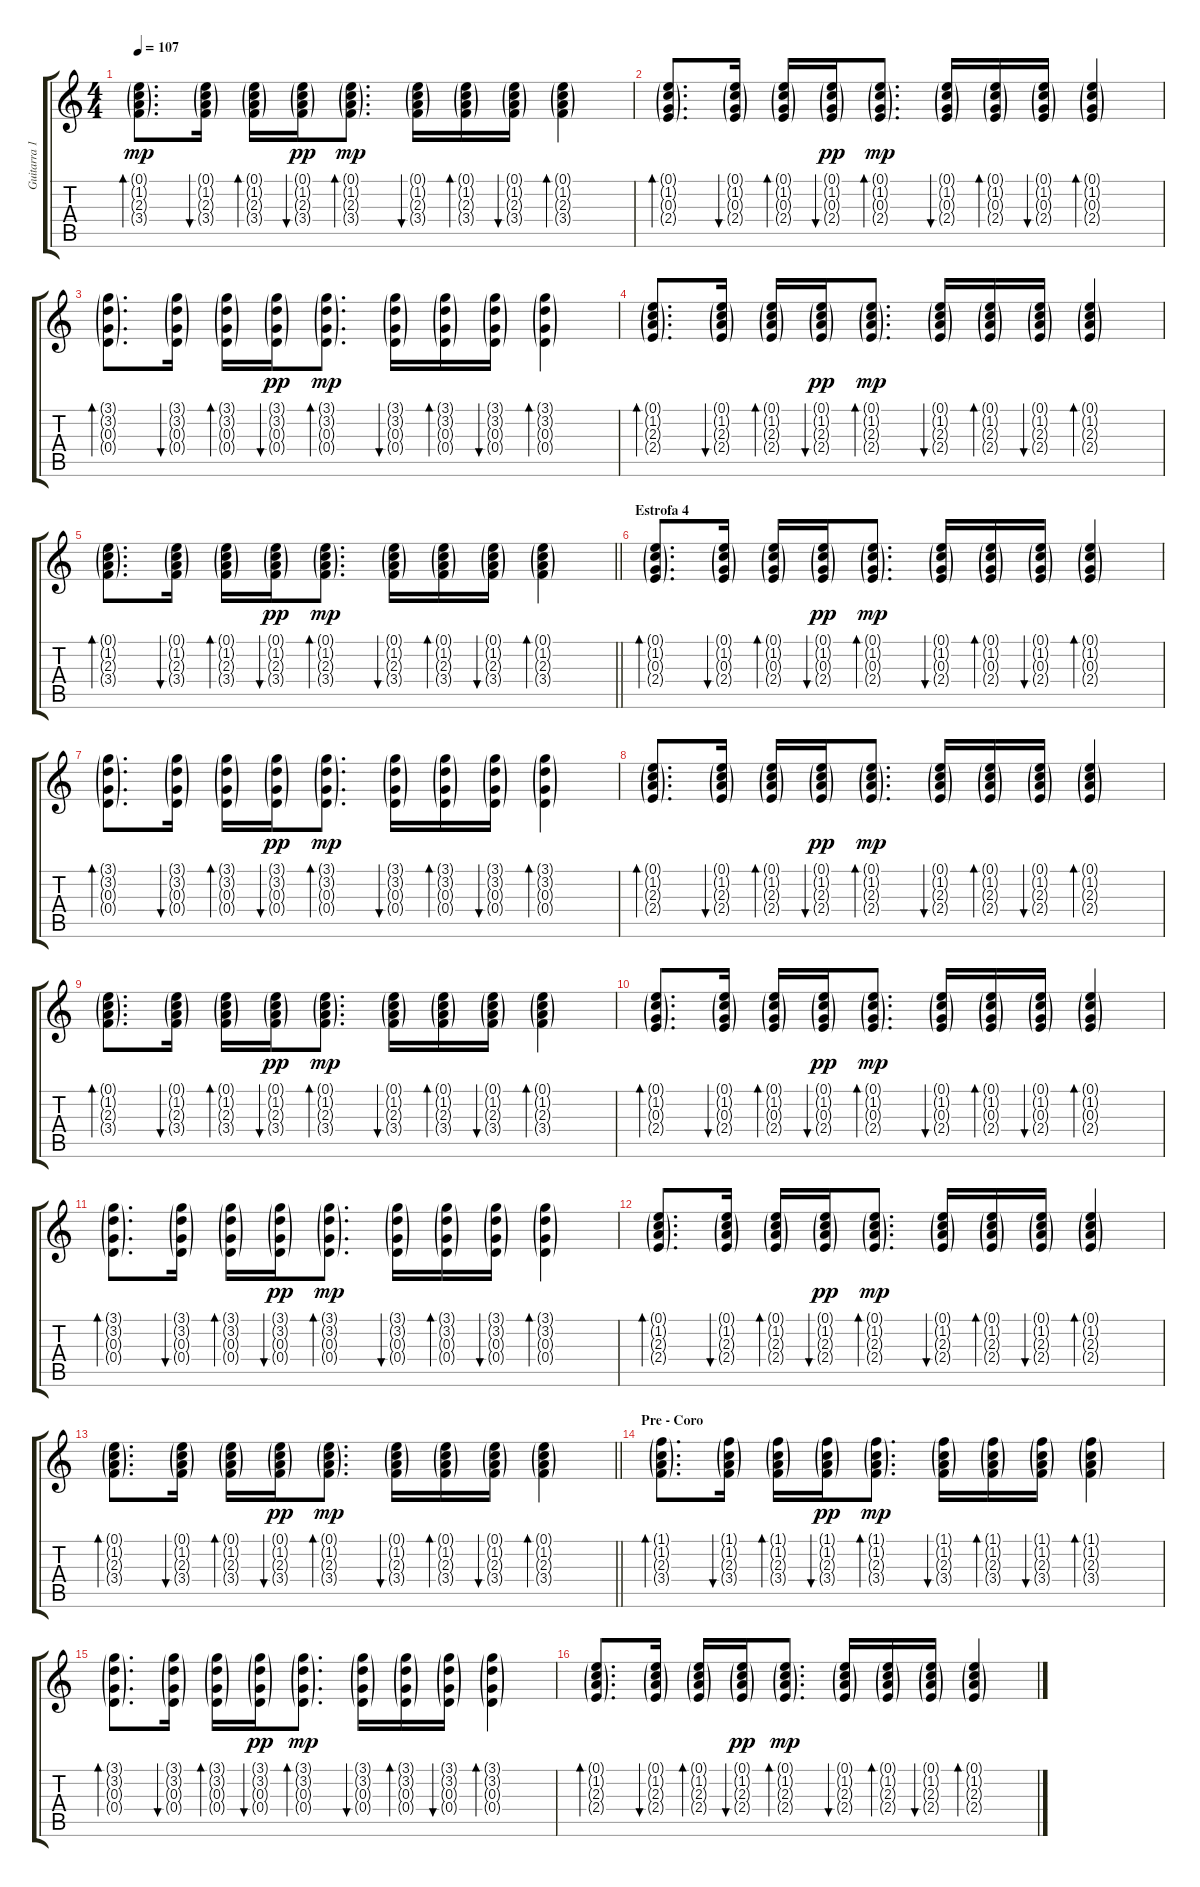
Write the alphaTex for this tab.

\track ("Guitarra 1" "Guitarra 1") {instrument acousticguitarsteel}
\staff {score tabs}
\tuning (E4 B3 G3 D3 A2 E2) {hide}
\ts (4 4)
\tempo 107
\clef g2
\ks c
(0.1{g} 1.2{g} 2.3{g} 3.4{g}).8{d bd 120 dy mp} (0.1{g} 1.2{g} 2.3{g} 3.4{g}).16{bu 60} (0.1{g} 1.2{g} 2.3{g} 3.4{g}).16{bd 60} (0.1{g} 1.2{g} 2.3{g} 3.4{g}).16{bu 60 dy pp} (0.1{g} 1.2{g} 2.3{g} 3.4{g}).8{d bd 60 dy mp} (0.1{g} 1.2{g} 2.3{g} 3.4{g}).16{bu 120} (0.1{g} 1.2{g} 2.3{g} 3.4{g}).16{bd 60} (0.1{g} 1.2{g} 2.3{g} 3.4{g}).16{bu 60} (0.1{g} 1.2{g} 2.3{g} 3.4{g}).4{bd 30} |
(0.1{g} 1.2{g} 0.3{g} 2.4{g}).8{d bd 120} (0.1{g} 1.2{g} 0.3{g} 2.4{g}).16{bu 60} (0.1{g} 1.2{g} 0.3{g} 2.4{g}).16{bd 60} (0.1{g} 1.2{g} 0.3{g} 2.4{g}).16{bu 60 dy pp} (0.1{g} 1.2{g} 0.3{g} 2.4{g}).8{d bd 60 dy mp} (0.1{g} 1.2{g} 0.3{g} 2.4{g}).16{bu 120} (0.1{g} 1.2{g} 0.3{g} 2.4{g}).16{bd 60} (0.1{g} 1.2{g} 0.3{g} 2.4{g}).16{bu 60} (0.1{g} 1.2{g} 0.3{g} 2.4{g}).4{bd 30} |
(3.1{g} 3.2{g} 0.3{g} 0.4{g}).8{d bd 120} (3.1{g} 3.2{g} 0.3{g} 0.4{g}).16{bu 60} (3.1{g} 3.2{g} 0.3{g} 0.4{g}).16{bd 60} (3.1{g} 3.2{g} 0.3{g} 0.4{g}).16{bu 60 dy pp} (3.1{g} 3.2{g} 0.3{g} 0.4{g}).8{d bd 60 dy mp} (3.1{g} 3.2{g} 0.3{g} 0.4{g}).16{bu 120} (3.1{g} 3.2{g} 0.3{g} 0.4{g}).16{bd 60} (3.1{g} 3.2{g} 0.3{g} 0.4{g}).16{bu 60} (3.1{g} 3.2{g} 0.3{g} 0.4{g}).4{bd 30} |
(0.1{g} 1.2{g} 2.3{g} 2.4{g}).8{d bd 120} (0.1{g} 1.2{g} 2.3{g} 2.4{g}).16{bu 60} (0.1{g} 1.2{g} 2.3{g} 2.4{g}).16{bd 60} (0.1{g} 1.2{g} 2.3{g} 2.4{g}).16{bu 60 dy pp} (0.1{g} 1.2{g} 2.3{g} 2.4{g}).8{d bd 60 dy mp} (0.1{g} 1.2{g} 2.3{g} 2.4{g}).16{bu 120} (0.1{g} 1.2{g} 2.3{g} 2.4{g}).16{bd 60} (0.1{g} 1.2{g} 2.3{g} 2.4{g}).16{bu 60} (0.1{g} 1.2{g} 2.3{g} 2.4{g}).4{bd 30} |
\barLineRight lightlight
(0.1{g} 1.2{g} 2.3{g} 3.4{g}).8{d bd 120} (0.1{g} 1.2{g} 2.3{g} 3.4{g}).16{bu 60} (0.1{g} 1.2{g} 2.3{g} 3.4{g}).16{bd 60} (0.1{g} 1.2{g} 2.3{g} 3.4{g}).16{bu 60 dy pp} (0.1{g} 1.2{g} 2.3{g} 3.4{g}).8{d bd 60 dy mp} (0.1{g} 1.2{g} 2.3{g} 3.4{g}).16{bu 120} (0.1{g} 1.2{g} 2.3{g} 3.4{g}).16{bd 60} (0.1{g} 1.2{g} 2.3{g} 3.4{g}).16{bu 60} (0.1{g} 1.2{g} 2.3{g} 3.4{g}).4{bd 30} |
\section ("" "Estrofa 4")
(0.1{g} 1.2{g} 0.3{g} 2.4{g}).8{d bd 120} (0.1{g} 1.2{g} 0.3{g} 2.4{g}).16{bu 60} (0.1{g} 1.2{g} 0.3{g} 2.4{g}).16{bd 60} (0.1{g} 1.2{g} 0.3{g} 2.4{g}).16{bu 60 dy pp} (0.1{g} 1.2{g} 0.3{g} 2.4{g}).8{d bd 60 dy mp} (0.1{g} 1.2{g} 0.3{g} 2.4{g}).16{bu 120} (0.1{g} 1.2{g} 0.3{g} 2.4{g}).16{bd 60} (0.1{g} 1.2{g} 0.3{g} 2.4{g}).16{bu 60} (0.1{g} 1.2{g} 0.3{g} 2.4{g}).4{bd 30} |
(3.1{g} 3.2{g} 0.3{g} 0.4{g}).8{d bd 120} (3.1{g} 3.2{g} 0.3{g} 0.4{g}).16{bu 60} (3.1{g} 3.2{g} 0.3{g} 0.4{g}).16{bd 60} (3.1{g} 3.2{g} 0.3{g} 0.4{g}).16{bu 60 dy pp} (3.1{g} 3.2{g} 0.3{g} 0.4{g}).8{d bd 60 dy mp} (3.1{g} 3.2{g} 0.3{g} 0.4{g}).16{bu 120} (3.1{g} 3.2{g} 0.3{g} 0.4{g}).16{bd 60} (3.1{g} 3.2{g} 0.3{g} 0.4{g}).16{bu 60} (3.1{g} 3.2{g} 0.3{g} 0.4{g}).4{bd 30} |
(0.1{g} 1.2{g} 2.3{g} 2.4{g}).8{d bd 120} (0.1{g} 1.2{g} 2.3{g} 2.4{g}).16{bu 60} (0.1{g} 1.2{g} 2.3{g} 2.4{g}).16{bd 60} (0.1{g} 1.2{g} 2.3{g} 2.4{g}).16{bu 60 dy pp} (0.1{g} 1.2{g} 2.3{g} 2.4{g}).8{d bd 60 dy mp} (0.1{g} 1.2{g} 2.3{g} 2.4{g}).16{bu 120} (0.1{g} 1.2{g} 2.3{g} 2.4{g}).16{bd 60} (0.1{g} 1.2{g} 2.3{g} 2.4{g}).16{bu 60} (0.1{g} 1.2{g} 2.3{g} 2.4{g}).4{bd 30} |
(0.1{g} 1.2{g} 2.3{g} 3.4{g}).8{d bd 120} (0.1{g} 1.2{g} 2.3{g} 3.4{g}).16{bu 60} (0.1{g} 1.2{g} 2.3{g} 3.4{g}).16{bd 60} (0.1{g} 1.2{g} 2.3{g} 3.4{g}).16{bu 60 dy pp} (0.1{g} 1.2{g} 2.3{g} 3.4{g}).8{d bd 60 dy mp} (0.1{g} 1.2{g} 2.3{g} 3.4{g}).16{bu 120} (0.1{g} 1.2{g} 2.3{g} 3.4{g}).16{bd 60} (0.1{g} 1.2{g} 2.3{g} 3.4{g}).16{bu 60} (0.1{g} 1.2{g} 2.3{g} 3.4{g}).4{bd 30} |
(0.1{g} 1.2{g} 0.3{g} 2.4{g}).8{d bd 120} (0.1{g} 1.2{g} 0.3{g} 2.4{g}).16{bu 60} (0.1{g} 1.2{g} 0.3{g} 2.4{g}).16{bd 60} (0.1{g} 1.2{g} 0.3{g} 2.4{g}).16{bu 60 dy pp} (0.1{g} 1.2{g} 0.3{g} 2.4{g}).8{d bd 60 dy mp} (0.1{g} 1.2{g} 0.3{g} 2.4{g}).16{bu 120} (0.1{g} 1.2{g} 0.3{g} 2.4{g}).16{bd 60} (0.1{g} 1.2{g} 0.3{g} 2.4{g}).16{bu 60} (0.1{g} 1.2{g} 0.3{g} 2.4{g}).4{bd 30} |
(3.1{g} 3.2{g} 0.3{g} 0.4{g}).8{d bd 120} (3.1{g} 3.2{g} 0.3{g} 0.4{g}).16{bu 60} (3.1{g} 3.2{g} 0.3{g} 0.4{g}).16{bd 60} (3.1{g} 3.2{g} 0.3{g} 0.4{g}).16{bu 60 dy pp} (3.1{g} 3.2{g} 0.3{g} 0.4{g}).8{d bd 60 dy mp} (3.1{g} 3.2{g} 0.3{g} 0.4{g}).16{bu 120} (3.1{g} 3.2{g} 0.3{g} 0.4{g}).16{bd 60} (3.1{g} 3.2{g} 0.3{g} 0.4{g}).16{bu 60} (3.1{g} 3.2{g} 0.3{g} 0.4{g}).4{bd 30} |
(0.1{g} 1.2{g} 2.3{g} 2.4{g}).8{d bd 120} (0.1{g} 1.2{g} 2.3{g} 2.4{g}).16{bu 60} (0.1{g} 1.2{g} 2.3{g} 2.4{g}).16{bd 60} (0.1{g} 1.2{g} 2.3{g} 2.4{g}).16{bu 60 dy pp} (0.1{g} 1.2{g} 2.3{g} 2.4{g}).8{d bd 60 dy mp} (0.1{g} 1.2{g} 2.3{g} 2.4{g}).16{bu 120} (0.1{g} 1.2{g} 2.3{g} 2.4{g}).16{bd 60} (0.1{g} 1.2{g} 2.3{g} 2.4{g}).16{bu 60} (0.1{g} 1.2{g} 2.3{g} 2.4{g}).4{bd 30} |
\barLineRight lightlight
(0.1{g} 1.2{g} 2.3{g} 3.4{g}).8{d bd 120} (0.1{g} 1.2{g} 2.3{g} 3.4{g}).16{bu 60} (0.1{g} 1.2{g} 2.3{g} 3.4{g}).16{bd 60} (0.1{g} 1.2{g} 2.3{g} 3.4{g}).16{bu 60 dy pp} (0.1{g} 1.2{g} 2.3{g} 3.4{g}).8{d bd 60 dy mp} (0.1{g} 1.2{g} 2.3{g} 3.4{g}).16{bu 120} (0.1{g} 1.2{g} 2.3{g} 3.4{g}).16{bd 60} (0.1{g} 1.2{g} 2.3{g} 3.4{g}).16{bu 60} (0.1{g} 1.2{g} 2.3{g} 3.4{g}).4{bd 30} |
\section ("" "Pre - Coro")
(1.1{g} 1.2{g} 2.3{g} 3.4{g}).8{d bd 120} (1.1{g} 1.2{g} 2.3{g} 3.4{g}).16{bu 60} (1.1{g} 1.2{g} 2.3{g} 3.4{g}).16{bd 60} (1.1{g} 1.2{g} 2.3{g} 3.4{g}).16{bu 60 dy pp} (1.1{g} 1.2{g} 2.3{g} 3.4{g}).8{d bd 60 dy mp} (1.1{g} 1.2{g} 2.3{g} 3.4{g}).16{bu 120} (1.1{g} 1.2{g} 2.3{g} 3.4{g}).16{bd 60} (1.1{g} 1.2{g} 2.3{g} 3.4{g}).16{bu 60} (1.1{g} 1.2{g} 2.3{g} 3.4{g}).4{bd 30} |
(3.1{g} 3.2{g} 0.3{g} 0.4{g}).8{d bd 120} (3.1{g} 3.2{g} 0.3{g} 0.4{g}).16{bu 60} (3.1{g} 3.2{g} 0.3{g} 0.4{g}).16{bd 60} (3.1{g} 3.2{g} 0.3{g} 0.4{g}).16{bu 60 dy pp} (3.1{g} 3.2{g} 0.3{g} 0.4{g}).8{d bd 60 dy mp} (3.1{g} 3.2{g} 0.3{g} 0.4{g}).16{bu 120} (3.1{g} 3.2{g} 0.3{g} 0.4{g}).16{bd 60} (3.1{g} 3.2{g} 0.3{g} 0.4{g}).16{bu 60} (3.1{g} 3.2{g} 0.3{g} 0.4{g}).4{bd 30} |
(0.1{g} 1.2{g} 2.3{g} 2.4{g}).8{d bd 120} (0.1{g} 1.2{g} 2.3{g} 2.4{g}).16{bu 60} (0.1{g} 1.2{g} 2.3{g} 2.4{g}).16{bd 60} (0.1{g} 1.2{g} 2.3{g} 2.4{g}).16{bu 60 dy pp} (0.1{g} 1.2{g} 2.3{g} 2.4{g}).8{d bd 60 dy mp} (0.1{g} 1.2{g} 2.3{g} 2.4{g}).16{bu 120} (0.1{g} 1.2{g} 2.3{g} 2.4{g}).16{bd 60} (0.1{g} 1.2{g} 2.3{g} 2.4{g}).16{bu 60} (0.1{g} 1.2{g} 2.3{g} 2.4{g}).4{bd 30}
